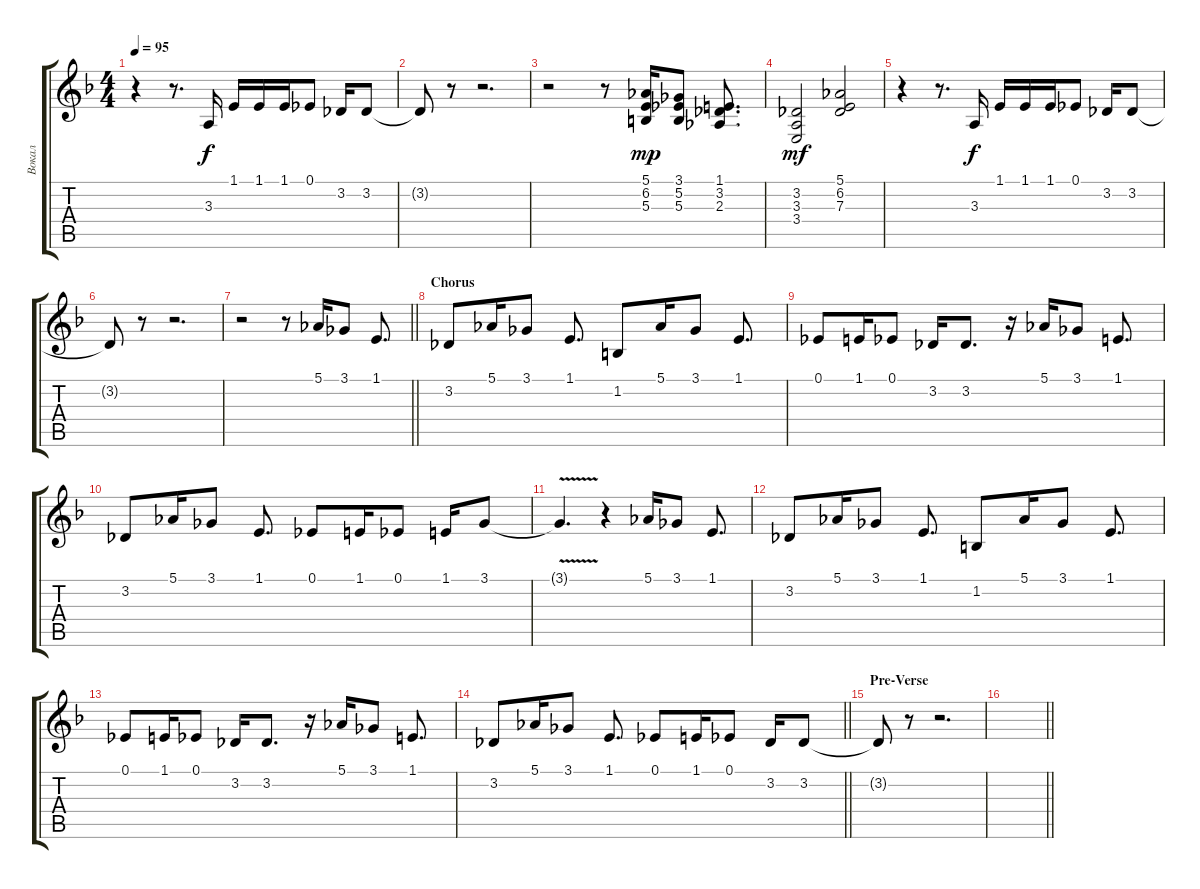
\track ("Вокал" "Вокал") {instrument trumpet}
\staff {score tabs}
\tuning (Eb4 Bb3 Gb3 Db3 Ab2 Eb2) {hide}
\ts (4 4)
\tempo 95
\clef g2
\ks dminor
r.4{dy mf} r.8{d} 3.3.16{dy f} 1.1.16 1.1.16 1.1.16 0.1.8 3.2.16 3.2.8 |
3.2{t}.8 r.8 r.2{d} |
r.2 r.8 (5.1 6.2 5.3).16{dy mp} (3.1 5.2 5.3).8 (1.1 3.2 2.3).8{d} |
(3.2 3.3 3.4).2{dy mf} (5.1 6.2 7.3).2 |
r.4 r.8{d} 3.3.16{dy f} 1.1.16 1.1.16 1.1.16 0.1.8 3.2.16 3.2.8 |
3.2{t}.8 r.8 r.2{d} |
\barLineRight lightlight
r.2 r.8 5.1.16 3.1.8 1.1.8{d} |
\section ("" "Chorus")
3.2.8 5.1.16 3.1.8 1.1.8{d} 1.2.8 5.1.16 3.1.8 1.1.8{d} |
0.1.8 1.1.16 0.1.8 3.2.16 3.2.8{d} r.16 5.1.16 3.1.8 1.1.8{d} |
3.2.8 5.1.16 3.1.8 1.1.8{d} 0.1.8 1.1.16 0.1.8 1.1.16 3.1.8 |
3.1{v t}.4{d} r.4 5.1.16 3.1.8 1.1.8{d} |
3.2.8 5.1.16 3.1.8 1.1.8{d} 1.2.8 5.1.16 3.1.8 1.1.8{d} |
0.1.8 1.1.16 0.1.8 3.2.16 3.2.8{d} r.16 5.1.16 3.1.8 1.1.8{d} |
\barLineRight lightlight
3.2.8 5.1.16 3.1.8 1.1.8{d} 0.1.8 1.1.16 0.1.8 3.2.16 3.2.8 |
\section ("" "Pre-Verse")
3.2{t}.8 r.8 r.2{d} |
\barLineRight lightlight
